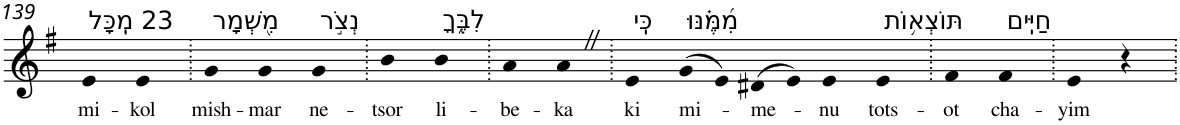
**kern	**text
*part1	*part1
*staff1	*staff1
*I"Piano	*
*I'Pno	*
!!LO:PB:g=z
*clefG2	*
*k[f#]	*
*G:	*
=139	=139
!LO:TX:a:t=23 מִֽכָּל	!
!	!LO:LY:b
4e	mi-
!	!LO:LY:b
4e	-kol
=140.	=140.
!LO:TX:a:t=מִ֭שְׁמָר	!
!	!LO:LY:b
4g	mish-
!	!LO:LY:b
4g	-mar
!LO:TX:a:t=נְצֹ֣ר	!
!	!LO:LY:b
4g	ne-
=141.	=141.
!	!LO:LY:b
4b	-tsor
!LO:TX:a:t=לִבֶּ֑ךָ	!
!	!LO:LY:b
4b	li-
=142.	=142.
!	!LO:LY:b
4a	-be-
!	!LO:LY:b
4aZ	-ka
=143.	=143.
!LO:TX:a:t=כִּֽי	!
!	!LO:LY:b
4e	ki
!LO:TX:a:t=מִ֝מֶּ֗נּוּ	!
!	!LO:LY:b
(>8g	mi-
8e)	.
!	!LO:LY:b
(>8d#X	-me-
8e)	.
!	!LO:LY:b
4e	-nu
!LO:TX:a:t=תּוֹצְא֥וֹת	!
!	!LO:LY:b
4e	tots-
=144.	=144.
!	!LO:LY:b
4f#	-ot
!LO:TX:a:t=חַיִּֽים	!
!	!LO:LY:b
4f#	cha-
=145.	=145.
!	!LO:LY:b
4e	-yim
4r	.
=.	=.
*-	*-
